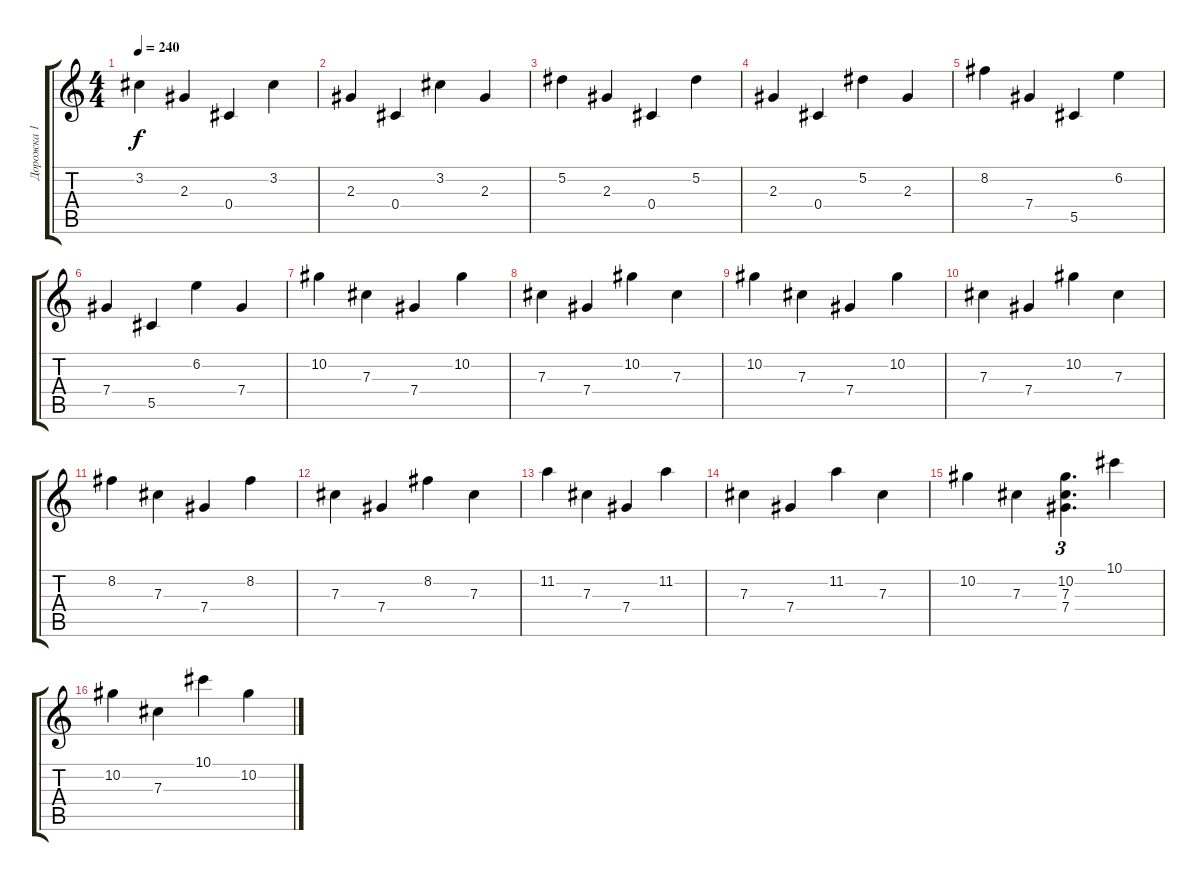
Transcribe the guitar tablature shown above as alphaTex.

\track ("Дорожка 1" "Дорожка 1") {instrument acousticguitarnylon}
\staff {score tabs}
\tuning (Eb4 Bb3 Gb3 Db3 Ab2 Eb2) {hide}
\ts (4 4)
\tempo 240
\clef g2
\ks c
3.2.4{dy f} 2.3.4 0.4.4 3.2.4 |
2.3.4 0.4.4 3.2.4 2.3.4 |
5.2.4 2.3.4 0.4.4 5.2.4 |
2.3.4 0.4.4 5.2.4 2.3.4 |
8.2.4 7.4.4 5.5.4 6.2.4 |
7.4.4 5.5.4 6.2.4 7.4.4 |
10.2.4 7.3.4 7.4.4 10.2.4 |
7.3.4 7.4.4 10.2.4 7.3.4 |
10.2.4 7.3.4 7.4.4 10.2.4 |
7.3.4 7.4.4 10.2.4 7.3.4 |
8.2.4 7.3.4 7.4.4 8.2.4 |
7.3.4 7.4.4 8.2.4 7.3.4 |
11.2.4 7.3.4 7.4.4 11.2.4 |
7.3.4 7.4.4 11.2.4 7.3.4 |
10.2.4 7.3.4 (10.2 7.3 7.4).4{d tu (3 2)} 10.1.4 |
10.2.4 7.3.4 10.1.4 10.2.4
